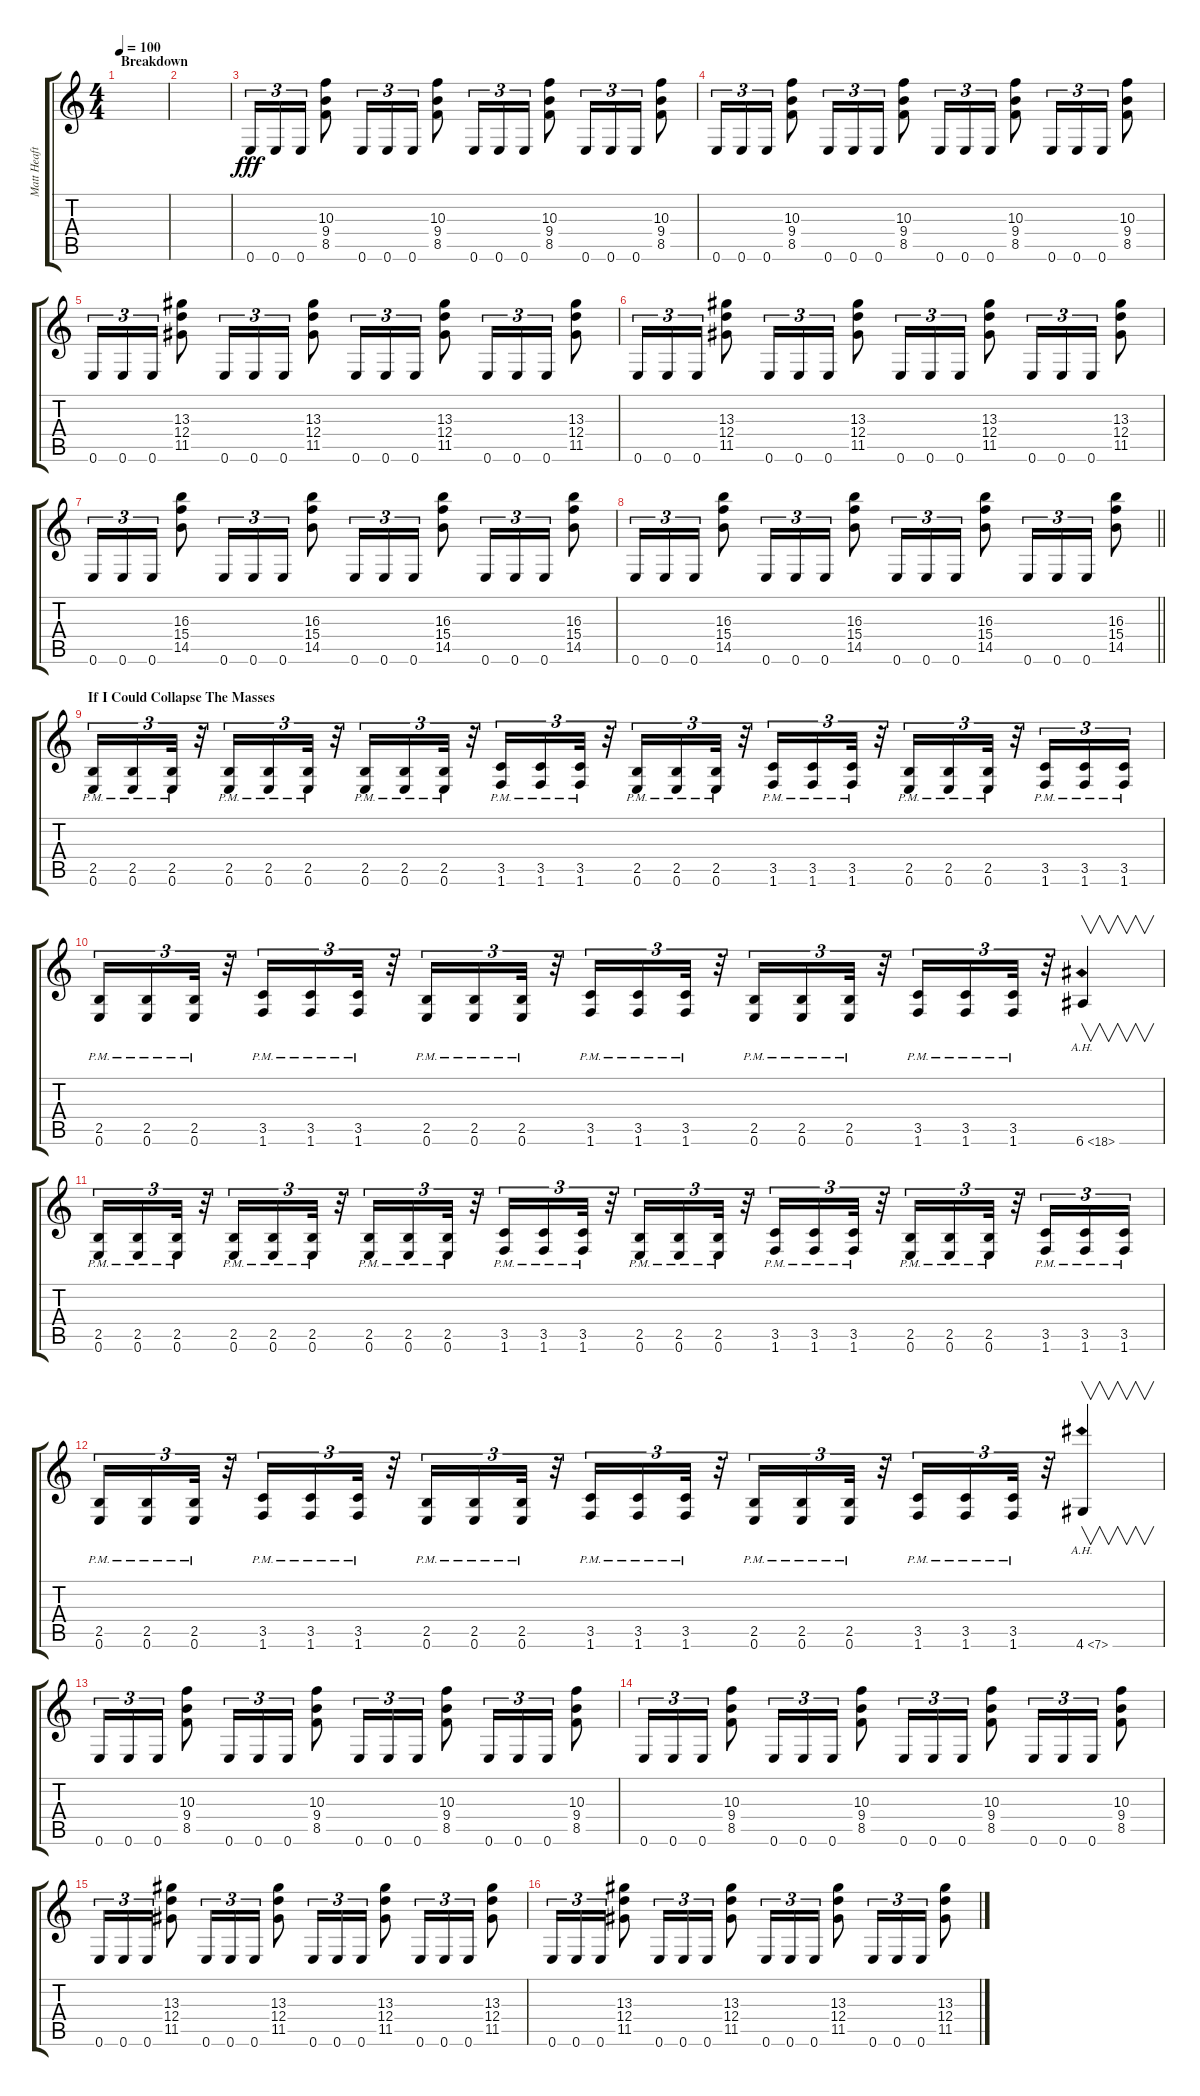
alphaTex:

\track ("Matt Heaft (Rhythm)" "Matt Heaft") {instrument distortionguitar}
\staff {score tabs}
\tuning (E4 B3 G3 D3 A2 E2) {hide}
\ts (4 4)
\section ("" "Breakdown")
\tempo 100
\clef g2
\ks c
|
|
0.6.16{tu (3 2) dy fff} 0.6.16{tu (3 2)} 0.6.16{tu (3 2)} (10.3 9.4 8.5).8 0.6.16{tu (3 2)} 0.6.16{tu (3 2)} 0.6.16{tu (3 2)} (10.3 9.4 8.5).8 0.6.16{tu (3 2)} 0.6.16{tu (3 2)} 0.6.16{tu (3 2)} (10.3 9.4 8.5).8 0.6.16{tu (3 2)} 0.6.16{tu (3 2)} 0.6.16{tu (3 2)} (10.3 9.4 8.5).8 |
0.6.16{tu (3 2)} 0.6.16{tu (3 2)} 0.6.16{tu (3 2)} (10.3 9.4 8.5).8 0.6.16{tu (3 2)} 0.6.16{tu (3 2)} 0.6.16{tu (3 2)} (10.3 9.4 8.5).8 0.6.16{tu (3 2)} 0.6.16{tu (3 2)} 0.6.16{tu (3 2)} (10.3 9.4 8.5).8 0.6.16{tu (3 2)} 0.6.16{tu (3 2)} 0.6.16{tu (3 2)} (10.3 9.4 8.5).8 |
0.6.16{tu (3 2)} 0.6.16{tu (3 2)} 0.6.16{tu (3 2)} (13.3 12.4 11.5).8 0.6.16{tu (3 2)} 0.6.16{tu (3 2)} 0.6.16{tu (3 2)} (13.3 12.4 11.5).8 0.6.16{tu (3 2)} 0.6.16{tu (3 2)} 0.6.16{tu (3 2)} (13.3 12.4 11.5).8 0.6.16{tu (3 2)} 0.6.16{tu (3 2)} 0.6.16{tu (3 2)} (13.3 12.4 11.5).8 |
0.6.16{tu (3 2)} 0.6.16{tu (3 2)} 0.6.16{tu (3 2)} (13.3 12.4 11.5).8 0.6.16{tu (3 2)} 0.6.16{tu (3 2)} 0.6.16{tu (3 2)} (13.3 12.4 11.5).8 0.6.16{tu (3 2)} 0.6.16{tu (3 2)} 0.6.16{tu (3 2)} (13.3 12.4 11.5).8 0.6.16{tu (3 2)} 0.6.16{tu (3 2)} 0.6.16{tu (3 2)} (13.3 12.4 11.5).8 |
0.6.16{tu (3 2)} 0.6.16{tu (3 2)} 0.6.16{tu (3 2)} (16.3 15.4 14.5).8 0.6.16{tu (3 2)} 0.6.16{tu (3 2)} 0.6.16{tu (3 2)} (16.3 15.4 14.5).8 0.6.16{tu (3 2)} 0.6.16{tu (3 2)} 0.6.16{tu (3 2)} (16.3 15.4 14.5).8 0.6.16{tu (3 2)} 0.6.16{tu (3 2)} 0.6.16{tu (3 2)} (16.3 15.4 14.5).8 |
\barLineRight lightlight
0.6.16{tu (3 2)} 0.6.16{tu (3 2)} 0.6.16{tu (3 2)} (16.3 15.4 14.5).8 0.6.16{tu (3 2)} 0.6.16{tu (3 2)} 0.6.16{tu (3 2)} (16.3 15.4 14.5).8 0.6.16{tu (3 2)} 0.6.16{tu (3 2)} 0.6.16{tu (3 2)} (16.3 15.4 14.5).8 0.6.16{tu (3 2)} 0.6.16{tu (3 2)} 0.6.16{tu (3 2)} (16.3 15.4 14.5).8 |
\section ("" "If I Could Collapse The Masses")
(2.5{pm} 0.6{pm}).16{tu (3 2)} (2.5{pm} 0.6{pm}).16{tu (3 2)} (2.5{pm} 0.6{pm}).32{tu (3 2)} r.32{tu (3 2)} (2.5{pm} 0.6{pm}).16{tu (3 2)} (2.5{pm} 0.6{pm}).16{tu (3 2)} (2.5{pm} 0.6{pm}).32{tu (3 2)} r.32{tu (3 2)} (2.5{pm} 0.6{pm}).16{tu (3 2)} (2.5{pm} 0.6{pm}).16{tu (3 2)} (2.5{pm} 0.6{pm}).32{tu (3 2)} r.32{tu (3 2)} (3.5{pm} 1.6{pm}).16{tu (3 2)} (3.5{pm} 1.6{pm}).16{tu (3 2)} (3.5{pm} 1.6{pm}).32{tu (3 2)} r.32{tu (3 2)} (2.5{pm} 0.6{pm}).16{tu (3 2)} (2.5{pm} 0.6{pm}).16{tu (3 2)} (2.5{pm} 0.6{pm}).32{tu (3 2)} r.32{tu (3 2)} (3.5{pm} 1.6{pm}).16{tu (3 2)} (3.5{pm} 1.6{pm}).16{tu (3 2)} (3.5{pm} 1.6{pm}).32{tu (3 2)} r.32{tu (3 2)} (2.5{pm} 0.6{pm}).16{tu (3 2)} (2.5{pm} 0.6{pm}).16{tu (3 2)} (2.5{pm} 0.6{pm}).32{tu (3 2)} r.32{tu (3 2)} (3.5{pm} 1.6{pm}).16{tu (3 2)} (3.5{pm} 1.6{pm}).16{tu (3 2)} (3.5{pm} 1.6{pm}).16{tu (3 2)} |
(2.5{pm} 0.6{pm}).16{tu (3 2)} (2.5{pm} 0.6{pm}).16{tu (3 2)} (2.5{pm} 0.6{pm}).32{tu (3 2)} r.32{tu (3 2)} (3.5{pm} 1.6{pm}).16{tu (3 2)} (3.5{pm} 1.6{pm}).16{tu (3 2)} (3.5{pm} 1.6{pm}).32{tu (3 2)} r.32{tu (3 2)} (2.5{pm} 0.6{pm}).16{tu (3 2)} (2.5{pm} 0.6{pm}).16{tu (3 2)} (2.5{pm} 0.6{pm}).32{tu (3 2)} r.32{tu (3 2)} (3.5{pm} 1.6{pm}).16{tu (3 2)} (3.5{pm} 1.6{pm}).16{tu (3 2)} (3.5{pm} 1.6{pm}).32{tu (3 2)} r.32{tu (3 2)} (2.5{pm} 0.6{pm}).16{tu (3 2)} (2.5{pm} 0.6{pm}).16{tu (3 2)} (2.5{pm} 0.6{pm}).32{tu (3 2)} r.32{tu (3 2)} (3.5{pm} 1.6{pm}).16{tu (3 2)} (3.5{pm} 1.6{pm}).16{tu (3 2)} (3.5{pm} 1.6{pm}).32{tu (3 2)} r.32{tu (3 2)} 6.6{ah 12}.4{v} |
(2.5{pm} 0.6{pm}).16{tu (3 2)} (2.5{pm} 0.6{pm}).16{tu (3 2)} (2.5{pm} 0.6{pm}).32{tu (3 2)} r.32{tu (3 2)} (2.5{pm} 0.6{pm}).16{tu (3 2)} (2.5{pm} 0.6{pm}).16{tu (3 2)} (2.5{pm} 0.6{pm}).32{tu (3 2)} r.32{tu (3 2)} (2.5{pm} 0.6{pm}).16{tu (3 2)} (2.5{pm} 0.6{pm}).16{tu (3 2)} (2.5{pm} 0.6{pm}).32{tu (3 2)} r.32{tu (3 2)} (3.5{pm} 1.6{pm}).16{tu (3 2)} (3.5{pm} 1.6{pm}).16{tu (3 2)} (3.5{pm} 1.6{pm}).32{tu (3 2)} r.32{tu (3 2)} (2.5{pm} 0.6{pm}).16{tu (3 2)} (2.5{pm} 0.6{pm}).16{tu (3 2)} (2.5{pm} 0.6{pm}).32{tu (3 2)} r.32{tu (3 2)} (3.5{pm} 1.6{pm}).16{tu (3 2)} (3.5{pm} 1.6{pm}).16{tu (3 2)} (3.5{pm} 1.6{pm}).32{tu (3 2)} r.32{tu (3 2)} (2.5{pm} 0.6{pm}).16{tu (3 2)} (2.5{pm} 0.6{pm}).16{tu (3 2)} (2.5{pm} 0.6{pm}).32{tu (3 2)} r.32{tu (3 2)} (3.5{pm} 1.6{pm}).16{tu (3 2)} (3.5{pm} 1.6{pm}).16{tu (3 2)} (3.5{pm} 1.6{pm}).16{tu (3 2)} |
(2.5{pm} 0.6{pm}).16{tu (3 2)} (2.5{pm} 0.6{pm}).16{tu (3 2)} (2.5{pm} 0.6{pm}).32{tu (3 2)} r.32{tu (3 2)} (3.5{pm} 1.6{pm}).16{tu (3 2)} (3.5{pm} 1.6{pm}).16{tu (3 2)} (3.5{pm} 1.6{pm}).32{tu (3 2)} r.32{tu (3 2)} (2.5{pm} 0.6{pm}).16{tu (3 2)} (2.5{pm} 0.6{pm}).16{tu (3 2)} (2.5{pm} 0.6{pm}).32{tu (3 2)} r.32{tu (3 2)} (3.5{pm} 1.6{pm}).16{tu (3 2)} (3.5{pm} 1.6{pm}).16{tu (3 2)} (3.5{pm} 1.6{pm}).32{tu (3 2)} r.32{tu (3 2)} (2.5{pm} 0.6{pm}).16{tu (3 2)} (2.5{pm} 0.6{pm}).16{tu (3 2)} (2.5{pm} 0.6{pm}).32{tu (3 2)} r.32{tu (3 2)} (3.5{pm} 1.6{pm}).16{tu (3 2)} (3.5{pm} 1.6{pm}).16{tu (3 2)} (3.5{pm} 1.6{pm}).32{tu (3 2)} r.32{tu (3 2)} 4.6{ah 3}.4{v} |
0.6.16{tu (3 2)} 0.6.16{tu (3 2)} 0.6.16{tu (3 2)} (10.3 9.4 8.5).8 0.6.16{tu (3 2)} 0.6.16{tu (3 2)} 0.6.16{tu (3 2)} (10.3 9.4 8.5).8 0.6.16{tu (3 2)} 0.6.16{tu (3 2)} 0.6.16{tu (3 2)} (10.3 9.4 8.5).8 0.6.16{tu (3 2)} 0.6.16{tu (3 2)} 0.6.16{tu (3 2)} (10.3 9.4 8.5).8 |
0.6.16{tu (3 2)} 0.6.16{tu (3 2)} 0.6.16{tu (3 2)} (10.3 9.4 8.5).8 0.6.16{tu (3 2)} 0.6.16{tu (3 2)} 0.6.16{tu (3 2)} (10.3 9.4 8.5).8 0.6.16{tu (3 2)} 0.6.16{tu (3 2)} 0.6.16{tu (3 2)} (10.3 9.4 8.5).8 0.6.16{tu (3 2)} 0.6.16{tu (3 2)} 0.6.16{tu (3 2)} (10.3 9.4 8.5).8 |
0.6.16{tu (3 2)} 0.6.16{tu (3 2)} 0.6.16{tu (3 2)} (13.3 12.4 11.5).8 0.6.16{tu (3 2)} 0.6.16{tu (3 2)} 0.6.16{tu (3 2)} (13.3 12.4 11.5).8 0.6.16{tu (3 2)} 0.6.16{tu (3 2)} 0.6.16{tu (3 2)} (13.3 12.4 11.5).8 0.6.16{tu (3 2)} 0.6.16{tu (3 2)} 0.6.16{tu (3 2)} (13.3 12.4 11.5).8 |
0.6.16{tu (3 2)} 0.6.16{tu (3 2)} 0.6.16{tu (3 2)} (13.3 12.4 11.5).8 0.6.16{tu (3 2)} 0.6.16{tu (3 2)} 0.6.16{tu (3 2)} (13.3 12.4 11.5).8 0.6.16{tu (3 2)} 0.6.16{tu (3 2)} 0.6.16{tu (3 2)} (13.3 12.4 11.5).8 0.6.16{tu (3 2)} 0.6.16{tu (3 2)} 0.6.16{tu (3 2)} (13.3 12.4 11.5).8
